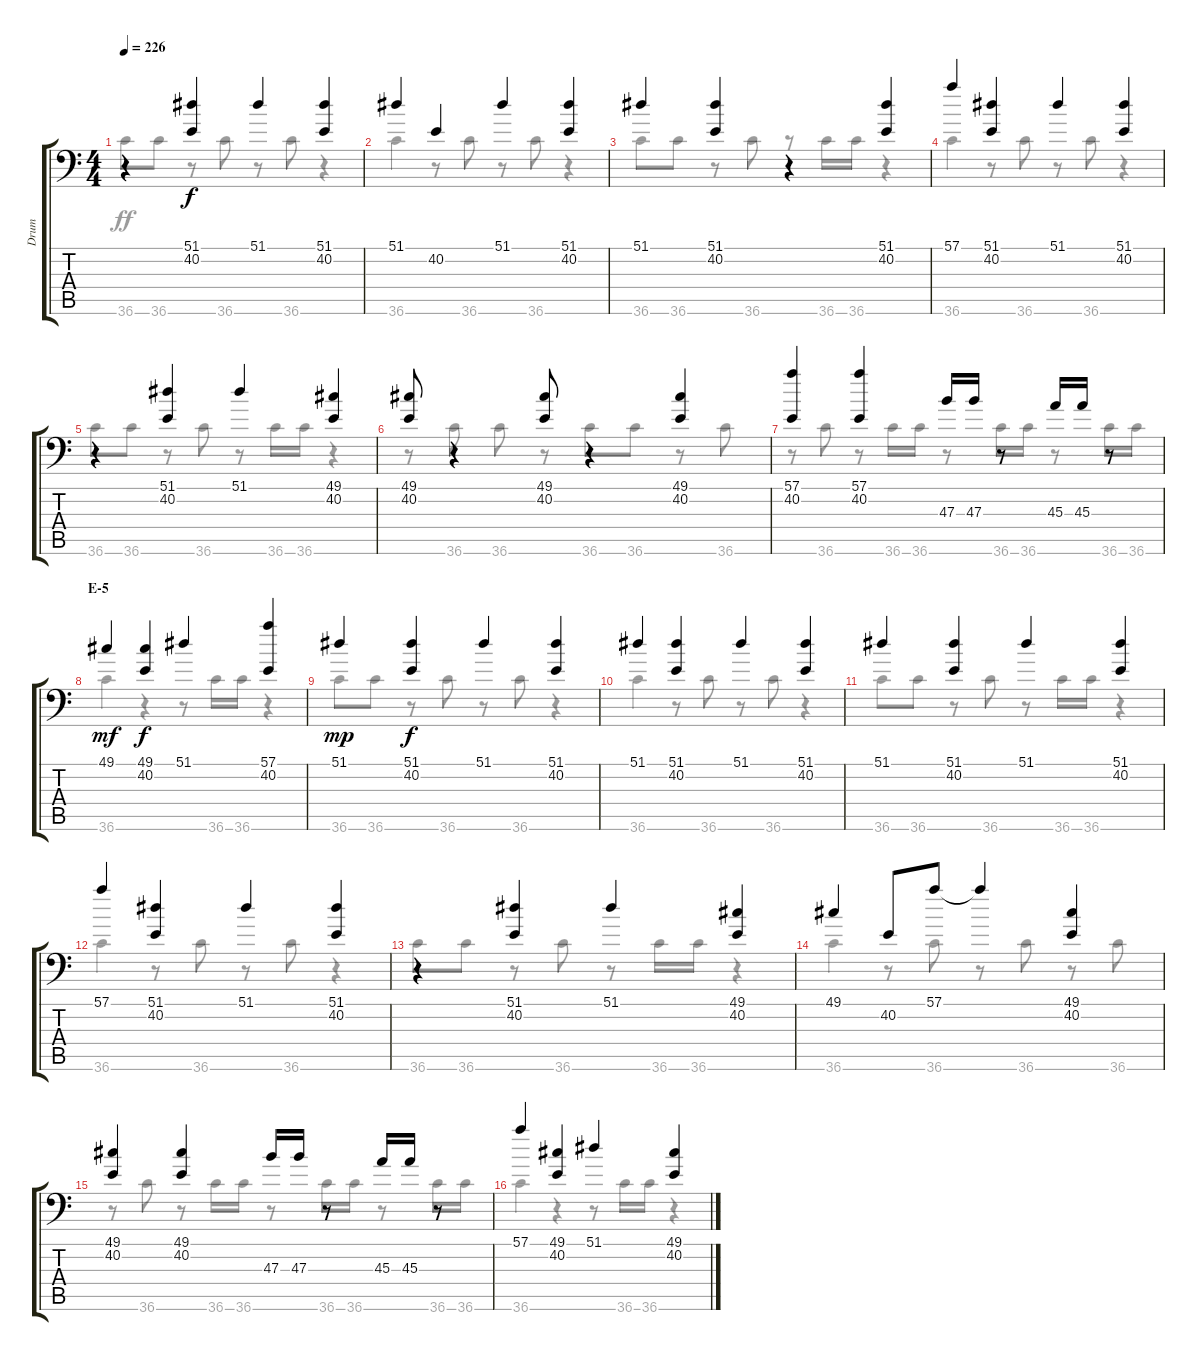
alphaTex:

\track ("Drum" "Drum") {instrument acousticgrandpiano}
\staff {score tabs}
\tuning (C-1 C-1 C-1 C-1 C-1 C-1) {hide}
\voice
\ts (4 4)
\tempo 226
\clef f4
\ks c
r.4{dy f} (51.1 40.2).4 51.1.4 (51.1 40.2).4 |
51.1.4 40.2.4 51.1.4 (51.1 40.2).4 |
51.1.4 (51.1 40.2).4 r.4 (51.1 40.2).4 |
57.1.4 (51.1 40.2).4 51.1.4 (51.1 40.2).4 |
r.4 (51.1 40.2).4 51.1.4 (49.1 40.2).4 |
(49.1 40.2).8 r.4 (49.1 40.2).8 r.4 (49.1 40.2).4 |
(57.1 40.2).4 (57.1 40.2).4 47.3.16 47.3.16 r.8 45.3.16 45.3.16 r.8 |
\section ("" "E-5")
49.1.4{dy mf} (49.1 40.2).4{dy f} 51.1.4 (57.1 40.2).4 |
51.1.4{dy mp} (51.1 40.2).4{dy f} 51.1.4 (51.1 40.2).4 |
51.1.4 (51.1 40.2).4 51.1.4 (51.1 40.2).4 |
51.1.4 (51.1 40.2).4 51.1.4 (51.1 40.2).4 |
57.1.4 (51.1 40.2).4 51.1.4 (51.1 40.2).4 |
r.4 (51.1 40.2).4 51.1.4 (49.1 40.2).4 |
49.1.4 40.2.8 57.1.8 57.1{t}.4 (49.1 40.2).4 |
(49.1 40.2).4 (49.1 40.2).4 47.3.16 47.3.16 r.8 45.3.16 45.3.16 r.8 |
57.1.4 (49.1 40.2).4 51.1.4 (49.1 40.2).4
\voice
\clef f4
\ottava regular
\simile none
\ks c
36.6.8{dy ff} 36.6.8 r.8 36.6.8 r.8 36.6.8 r.4 |
36.6.4 r.8 36.6.8 r.8 36.6.8 r.4 |
36.6.8 36.6.8 r.8 36.6.8 r.8 36.6.16 36.6.16 r.4 |
36.6.4 r.8 36.6.8 r.8 36.6.8 r.4 |
36.6.8 36.6.8 r.8 36.6.8 r.8 36.6.16 36.6.16 r.4 |
r.8 36.6.8 36.6.8 r.8 36.6.8 36.6.8 r.8 36.6.8 |
r.8 36.6.8 r.8 36.6.16 36.6.16 r.8 36.6.16 36.6.16 r.8 36.6.16 36.6.16 |
36.6.4 r.4 r.8 36.6.16 36.6.16 r.4 |
36.6.8 36.6.8 r.8 36.6.8 r.8 36.6.8 r.4 |
36.6.4 r.8 36.6.8 r.8 36.6.8 r.4 |
36.6.8 36.6.8 r.8 36.6.8 r.8 36.6.16 36.6.16 r.4 |
36.6.4 r.8 36.6.8 r.8 36.6.8 r.4 |
36.6.8 36.6.8 r.8 36.6.8 r.8 36.6.16 36.6.16 r.4 |
36.6.4 r.8 36.6.8 r.8 36.6.8 r.8 36.6.8 |
r.8 36.6.8 r.8 36.6.16 36.6.16 r.8 36.6.16 36.6.16 r.8 36.6.16 36.6.16 |
36.6.4 r.4 r.8 36.6.16 36.6.16 r.4
